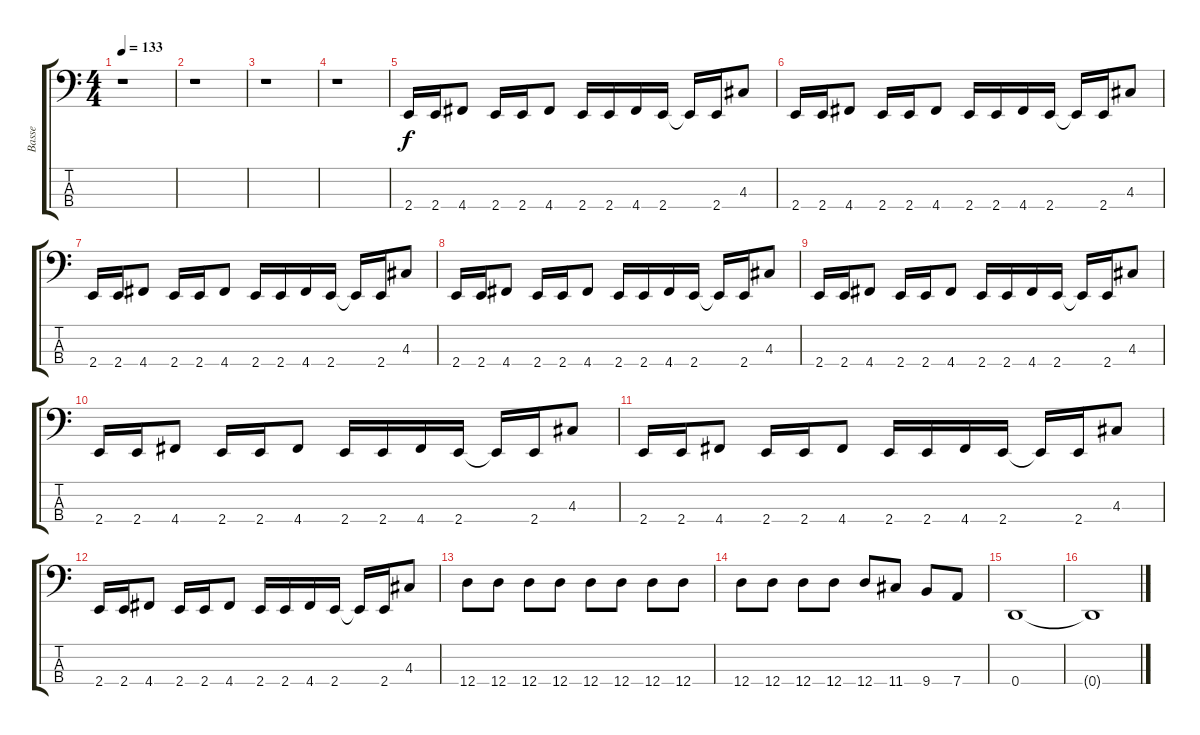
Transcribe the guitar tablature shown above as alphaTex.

\track ("Basse" "Basse") {instrument electricbassfinger}
\staff {score tabs}
\tuning (G2 D2 A1 D1) {hide}
\ts (4 4)
\tempo 133
\clef f4
\ks c
r.1{dy f instrument electricbassfinger} |
r.1 |
r.1 |
r.1 |
2.4.16 2.4.16 4.4.8 2.4.16 2.4.16 4.4.8 2.4.16 2.4.16 4.4.16 2.4.16 2.4{t}.16 2.4.16 4.3.8 |
2.4.16 2.4.16 4.4.8 2.4.16 2.4.16 4.4.8 2.4.16 2.4.16 4.4.16 2.4.16 2.4{t}.16 2.4.16 4.3.8 |
2.4.16 2.4.16 4.4.8 2.4.16 2.4.16 4.4.8 2.4.16 2.4.16 4.4.16 2.4.16 2.4{t}.16 2.4.16 4.3.8 |
2.4.16 2.4.16 4.4.8 2.4.16 2.4.16 4.4.8 2.4.16 2.4.16 4.4.16 2.4.16 2.4{t}.16 2.4.16 4.3.8 |
2.4.16 2.4.16 4.4.8 2.4.16 2.4.16 4.4.8 2.4.16 2.4.16 4.4.16 2.4.16 2.4{t}.16 2.4.16 4.3.8 |
2.4.16 2.4.16 4.4.8 2.4.16 2.4.16 4.4.8 2.4.16 2.4.16 4.4.16 2.4.16 2.4{t}.16 2.4.16 4.3.8 |
2.4.16 2.4.16 4.4.8 2.4.16 2.4.16 4.4.8 2.4.16 2.4.16 4.4.16 2.4.16 2.4{t}.16 2.4.16 4.3.8 |
2.4.16 2.4.16 4.4.8 2.4.16 2.4.16 4.4.8 2.4.16 2.4.16 4.4.16 2.4.16 2.4{t}.16 2.4.16 4.3.8 |
12.4.8 12.4.8 12.4.8 12.4.8 12.4.8 12.4.8 12.4.8 12.4.8 |
12.4.8 12.4.8 12.4.8 12.4.8 12.4.8 11.4.8 9.4.8 7.4.8 |
0.4.1 |
0.4{t}.1
